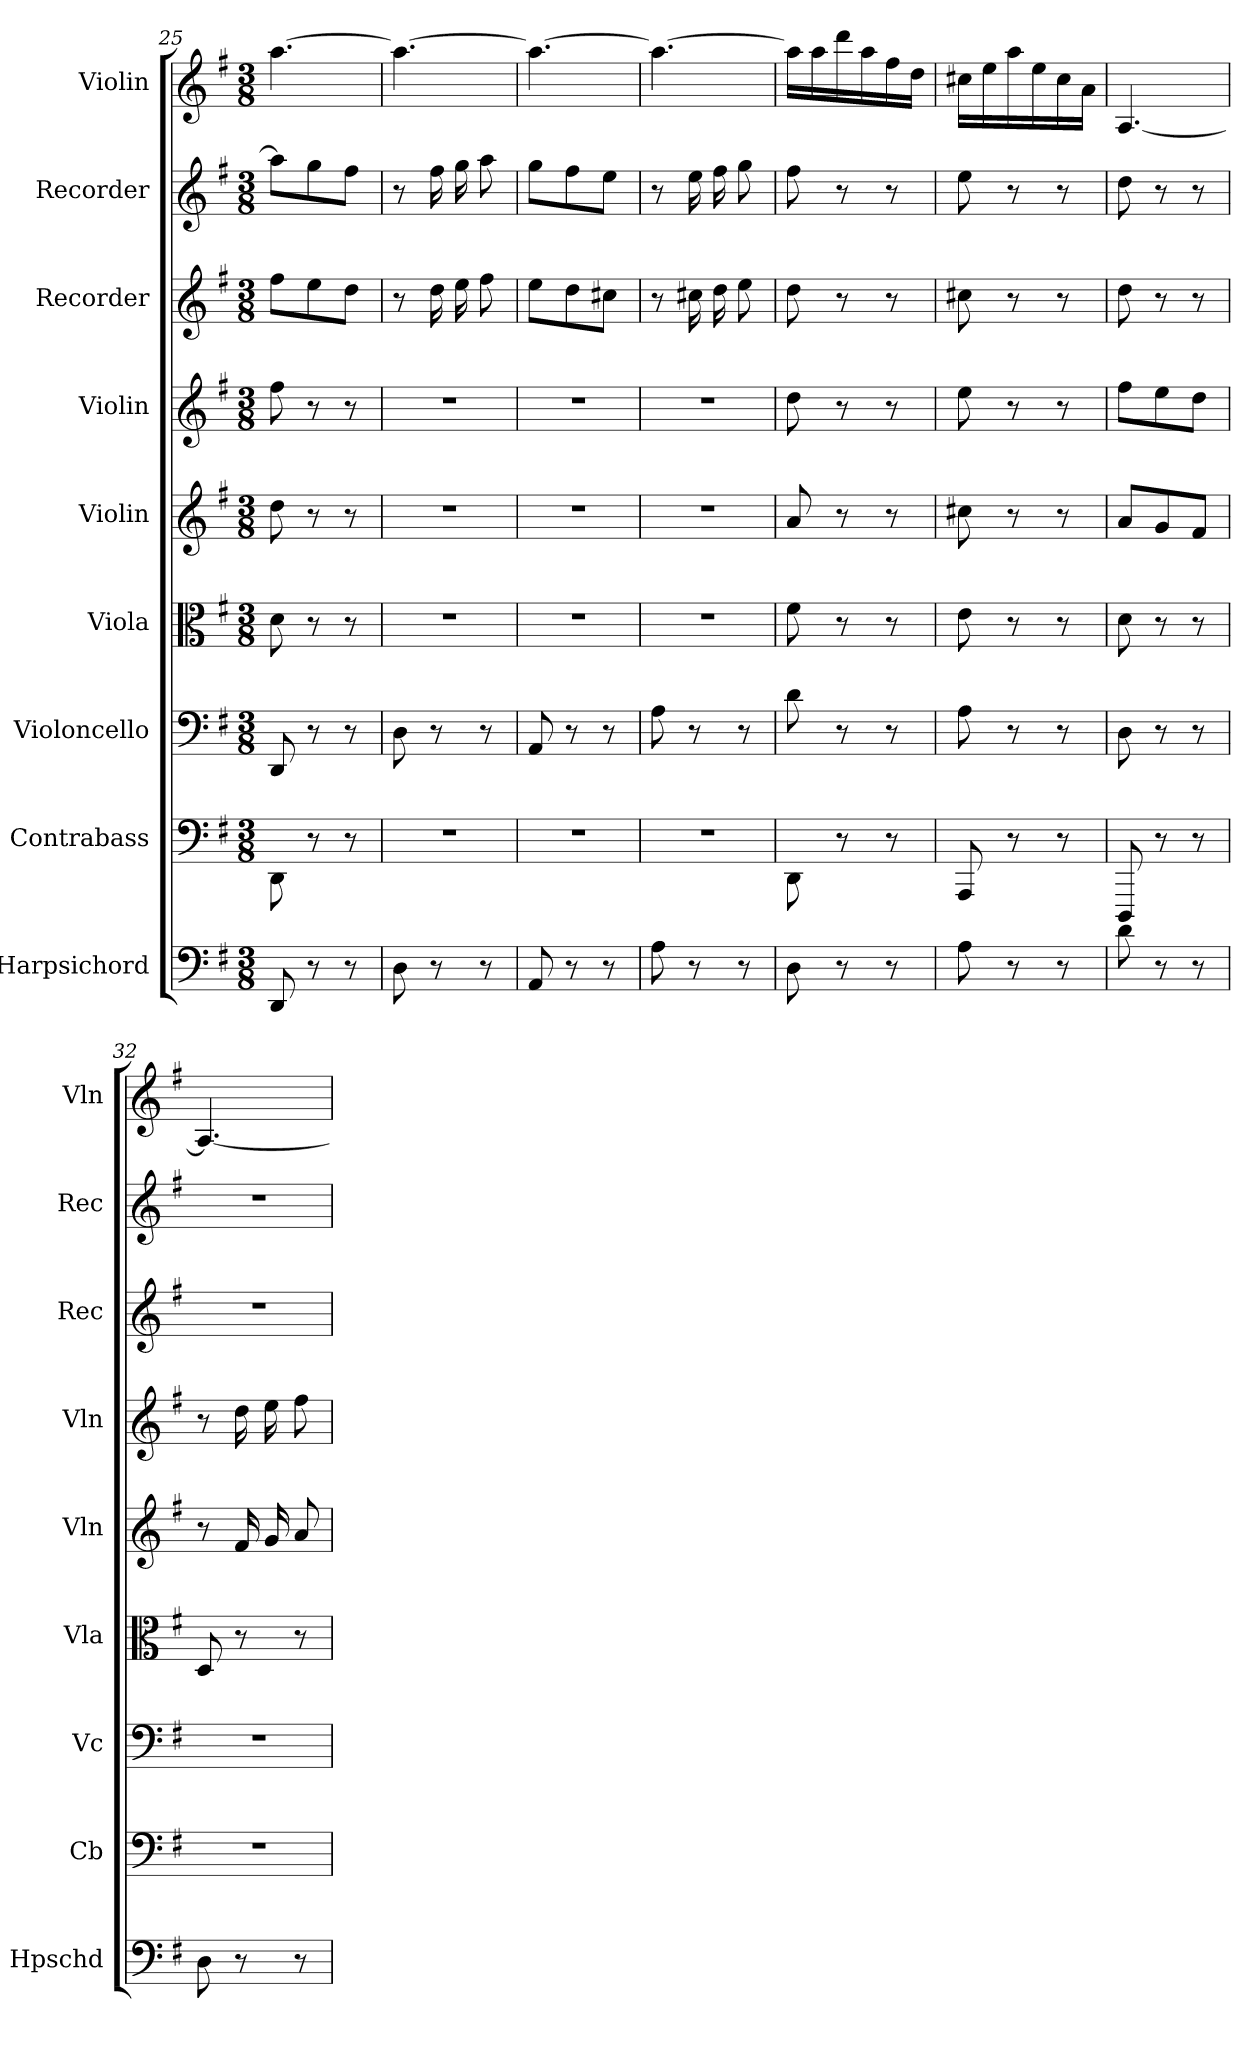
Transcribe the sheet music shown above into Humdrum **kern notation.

**kern	**kern	**kern	**kern	**kern	**kern	**kern	**kern	**kern
*part9	*part8	*part7	*part6	*part5	*part4	*part3	*part2	*part1
*staff9	*staff8	*staff7	*staff6	*staff5	*staff4	*staff3	*staff2	*staff1
*I"Harpsichord	*I"Contrabass	*I"Violoncello	*I"Viola	*I"Violin	*I"Violin	*I"Recorder	*I"Recorder	*I"Violin
*I'Hpschd	*I'Cb	*I'Vc	*I'Vla	*I'Vln	*I'Vln	*I'Rec	*I'Rec	*I'Vln
*clefF4	*clefF4	*clefF4	*clefC3	*clefG2	*clefG2	*clefG2	*clefG2	*clefG2
*	*ITrd7c12	*	*	*	*	*	*	*
*k[f#]	*k[f#]	*k[f#]	*k[f#]	*k[f#]	*k[f#]	*k[f#]	*k[f#]	*k[f#]
*G:	*G:	*G:	*G:	*G:	*G:	*G:	*G:	*G:
*M3/8	*M3/8	*M3/8	*M3/8	*M3/8	*M3/8	*M3/8	*M3/8	*M3/8
=25	=25	=25	=25	=25	=25	=25	=25	=25
8DD/	8DDD\	8DD/	8d\	8dd\	8ff#\	8ff#\L	8aa\L]	[4.aa\
8r	8r	8r	8r	8r	8r	8ee\	8gg\	.
8r	8r	8r	8r	8r	8r	8dd\J	8ff#\J	.
=26	=26	=26	=26	=26	=26	=26	=26	=26
8D\	4.r	8D\	4.r	4.r	4.r	8r	8r	4.aa\_
8r	.	8r	.	.	.	16dd\	16ff#\	.
.	.	.	.	.	.	16ee\	16gg\	.
8r	.	8r	.	.	.	8ff#\	8aa\	.
=27	=27	=27	=27	=27	=27	=27	=27	=27
8AA/	4.r	8AA/	4.r	4.r	4.r	8ee\L	8gg\L	4.aa\_
8r	.	8r	.	.	.	8dd\	8ff#\	.
8r	.	8r	.	.	.	8cc#X\J	8ee\J	.
=28	=28	=28	=28	=28	=28	=28	=28	=28
8A\	4.r	8A\	4.r	4.r	4.r	8r	8r	4.aa\_
8r	.	8r	.	.	.	16cc#X\	16ee\	.
.	.	.	.	.	.	16dd\	16ff#\	.
8r	.	8r	.	.	.	8ee\	8gg\	.
=29	=29	=29	=29	=29	=29	=29	=29	=29
8D\	8DDD\	8d\	8f#\	8a/	8dd\	8dd\	8ff#\	16aa\LL]
.	.	.	.	.	.	.	.	16aa\
8r	8r	8r	8r	8r	8r	8r	8r	16ddd\
.	.	.	.	.	.	.	.	16aa\
8r	8r	8r	8r	8r	8r	8r	8r	16ff#\
.	.	.	.	.	.	.	.	16dd\JJ
=30	=30	=30	=30	=30	=30	=30	=30	=30
8A\	8AAAA/	8A\	8e\	8cc#X\	8ee\	8cc#X\	8ee\	16cc#X\LL
.	.	.	.	.	.	.	.	16ee\
8r	8r	8r	8r	8r	8r	8r	8r	16aa\
.	.	.	.	.	.	.	.	16ee\
8r	8r	8r	8r	8r	8r	8r	8r	16cc#\
.	.	.	.	.	.	.	.	16a\JJ
=31	=31	=31	=31	=31	=31	=31	=31	=31
8d\	8DDDD/	8D\	8d\	8a/L	8ff#\L	8dd\	8dd\	[4.A/
8r	8r	8r	8r	8g/	8ee\	8r	8r	.
8r	8r	8r	8r	8f#/J	8dd\J	8r	8r	.
=32	=32	=32	=32	=32	=32	=32	=32	=32
8D\	4.r	4.r	8D/	8r	8r	4.r	4.r	4.A/_
8r	.	.	8r	16f#/	16dd\	.	.	.
.	.	.	.	16g/	16ee\	.	.	.
8r	.	.	8r	8a/	8ff#\	.	.	.
=	=	=	=	=	=	=	=	=
*-	*-	*-	*-	*-	*-	*-	*-	*-
